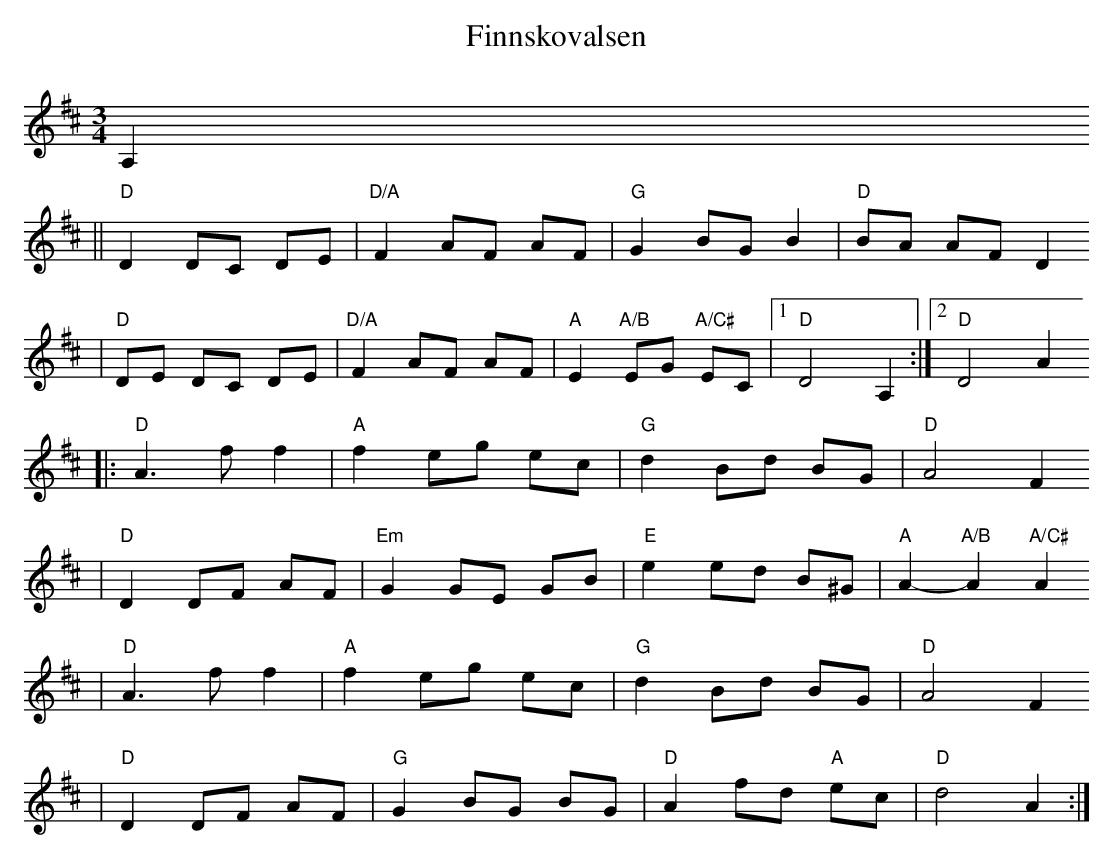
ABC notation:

X:1
T:Finnskovalsen
M:3/4
L:1/8
K:D
A,2
|| "D"D2 DC DE | "D/A"F2 AF AF | "G"G2 BG B2 | "D"BA AF D2
| "D"DE DC DE | "D/A"F2 AF AF | "A"E2 "A/B"EG "A/C#"EC |[1 "D"D4 A,2 :|[2 "D"D4 A2
|: "D"A3 f f2 | "A"f2 eg ec | "G"d2 Bd BG | "D"A4 F2
| "D"D2 DF AF | "Em"G2 GE GB | "E"e2 ed B^G | "A"A2-"A/B"A2 "A/C#"A2
| "D"A3 f f2 | "A"f2 eg ec | "G"d2 Bd BG | "D"A4 F2
| "D"D2 DF AF | "G"G2 BG BG | "D"A2 fd "A"ec | "D"d4 A2 :|
